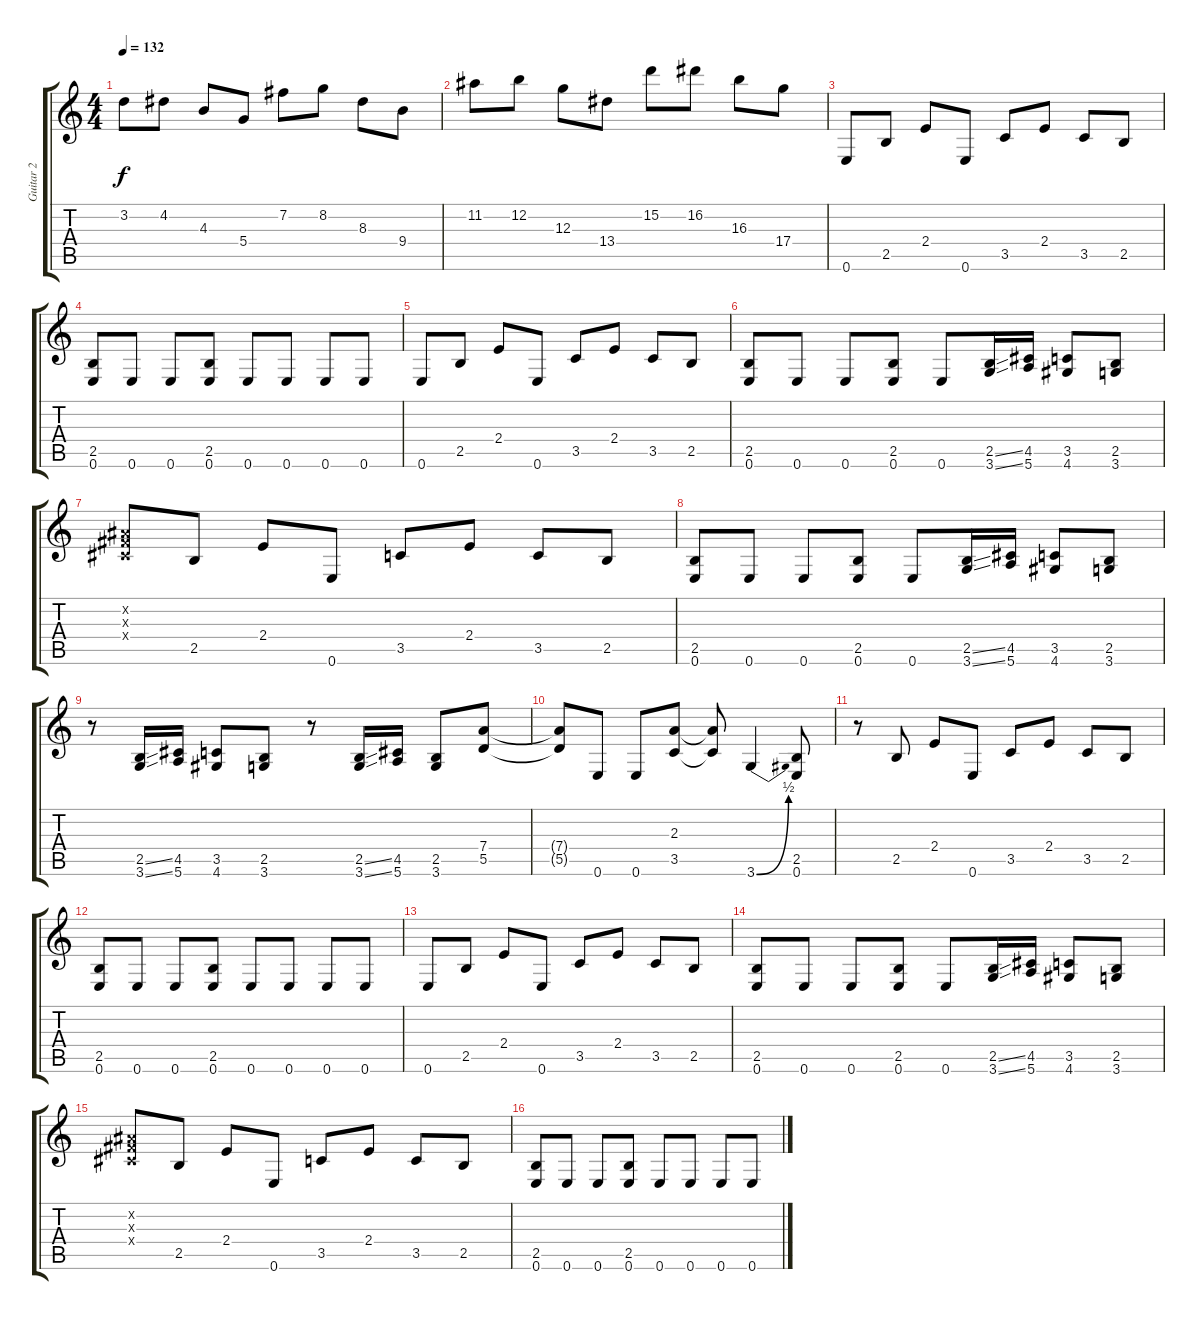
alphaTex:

\track ("Guitar 2  Marty Friedman" "Guitar 2  ") {instrument overdrivenguitar}
\staff {score tabs}
\tuning (E4 B3 G3 D3 A2 E2) {hide}
\ts (4 4)
\tempo 132
\clef g2
\ks c
3.2.8{dy f instrument overdrivenguitar} 4.2.8 4.3.8 5.4.8 7.2.8 8.2.8 8.3.8 9.4.8 |
11.2.8 12.2.8 12.3.8 13.4.8 15.2.8 16.2.8 16.3.8 17.4.8 |
0.6.8 2.5.8 2.4.8 0.6.8 3.5.8 2.4.8 3.5.8 2.5.8 |
(2.5 0.6).8 0.6.8 0.6.8 (2.5 0.6).8 0.6.8 0.6.8 0.6.8 0.6.8 |
0.6.8 2.5.8 2.4.8 0.6.8 3.5.8 2.4.8 3.5.8 2.5.8 |
(2.5 0.6).8 0.6.8 0.6.8 (2.5 0.6).8 0.6.8 (2.5{ss} 3.6{ss}).16 (4.5 5.6).16 (3.5 4.6).8 (2.5 3.6).8 |
(-1.2{x} -1.3{x} -1.4{x}).8 2.5.8 2.4.8 0.6.8 3.5.8 2.4.8 3.5.8 2.5.8 |
(2.5 0.6).8 0.6.8 0.6.8 (2.5 0.6).8 0.6.8 (2.5{ss} 3.6{ss}).16 (4.5 5.6).16 (3.5 4.6).8 (2.5 3.6).8 |
r.8 (2.5{ss} 3.6{ss}).16 (4.5 5.6).16 (3.5 4.6).8 (2.5 3.6).8 r.8 (2.5{ss} 3.6{ss}).16 (4.5 5.6).16 (2.5 3.6).8 (7.4 5.5).8 |
(7.4{t} 5.5{t}).8 0.6.8 0.6.8 (2.3 3.5).8 (2.3{t} 3.5{t}).8 3.6{be (bend 0 0 60 2)}.4 (2.5 0.6).8 |
r.8 2.5.8 2.4.8 0.6.8 3.5.8 2.4.8 3.5.8 2.5.8 |
(2.5 0.6).8 0.6.8 0.6.8 (2.5 0.6).8 0.6.8 0.6.8 0.6.8 0.6.8 |
0.6.8 2.5.8 2.4.8 0.6.8 3.5.8 2.4.8 3.5.8 2.5.8 |
(2.5 0.6).8 0.6.8 0.6.8 (2.5 0.6).8 0.6.8 (2.5{ss} 3.6{ss}).16 (4.5 5.6).16 (3.5 4.6).8 (2.5 3.6).8 |
(-1.2{x} -1.3{x} -1.4{x}).8 2.5.8 2.4.8 0.6.8 3.5.8 2.4.8 3.5.8 2.5.8 |
(2.5 0.6).8 0.6.8 0.6.8 (2.5 0.6).8 0.6.8 0.6.8 0.6.8 0.6.8
